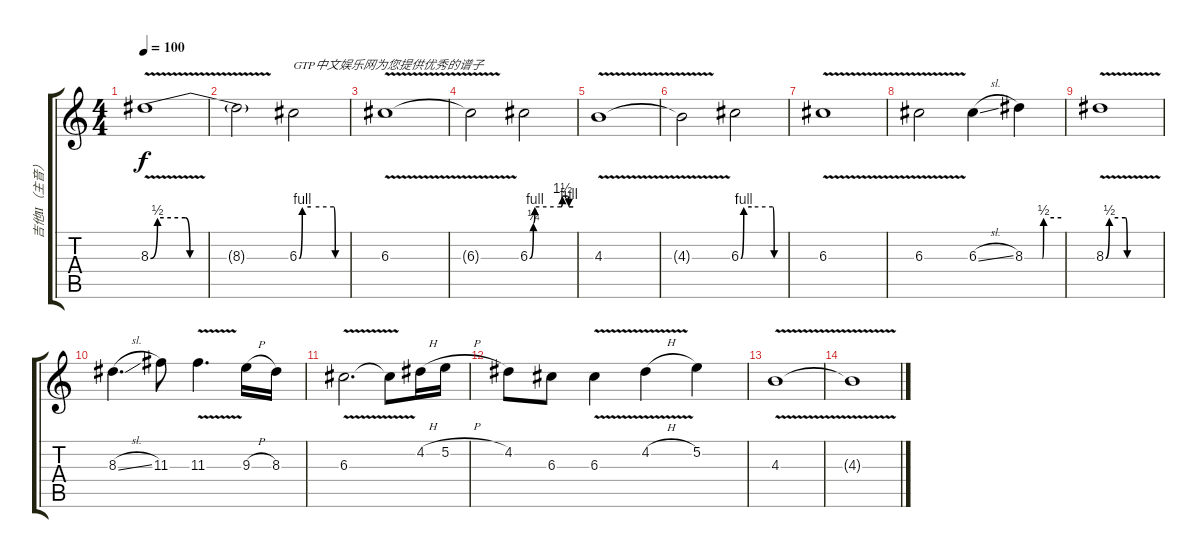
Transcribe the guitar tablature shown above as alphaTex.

\track ("吉他Ⅱ（主音）" "吉他Ⅱ（主音）") {instrument distortionguitar}
\staff {score tabs}
\tuning (E4 B3 G3 D3 A2 E2) {hide}
\ts (4 4)
\tempo 100
\clef g2
\ks c
8.3{be (custom 0 0 3 2 15 2 17 0 60 0) v}.1{dy f} |
8.3{t}.2 6.3{be (custom 0 0 4 4 15 4 44 4 46 0 60 0)}.2{txt "GTP中文娱乐网为您提供优秀的谱子"} |
6.3{v}.1 |
6.3{t}.2 6.3{be (custom 0 0 5 1 7 4 43 4 45 6 52 6 54 4 60 4)}.2 |
4.3{v}.1 |
4.3{t}.2 6.3{be (custom 0 0 4 4 15 4 44 4 46 0 60 0)}.2 |
6.3{v}.1 |
6.3{v}.2 6.3{sl}.4 8.3{be (custom 0 0 29 0 31 2 60 2)}.4 |
8.3{be (custom 0 0 4 2 22 2 24 0 60 0) v}.1 |
8.3{sl}.4{d} 11.3.8 11.3{v}.4{d} 9.3{h}.16 8.3.16 |
6.3{v}.2{d} 6.3{t}.8 4.2{h}.16 5.2{h}.16 |
4.2.8 6.3.8 6.3{v}.4 4.2{v h}.4 5.2.4 |
4.3{v}.1 |
4.3{t}.1
